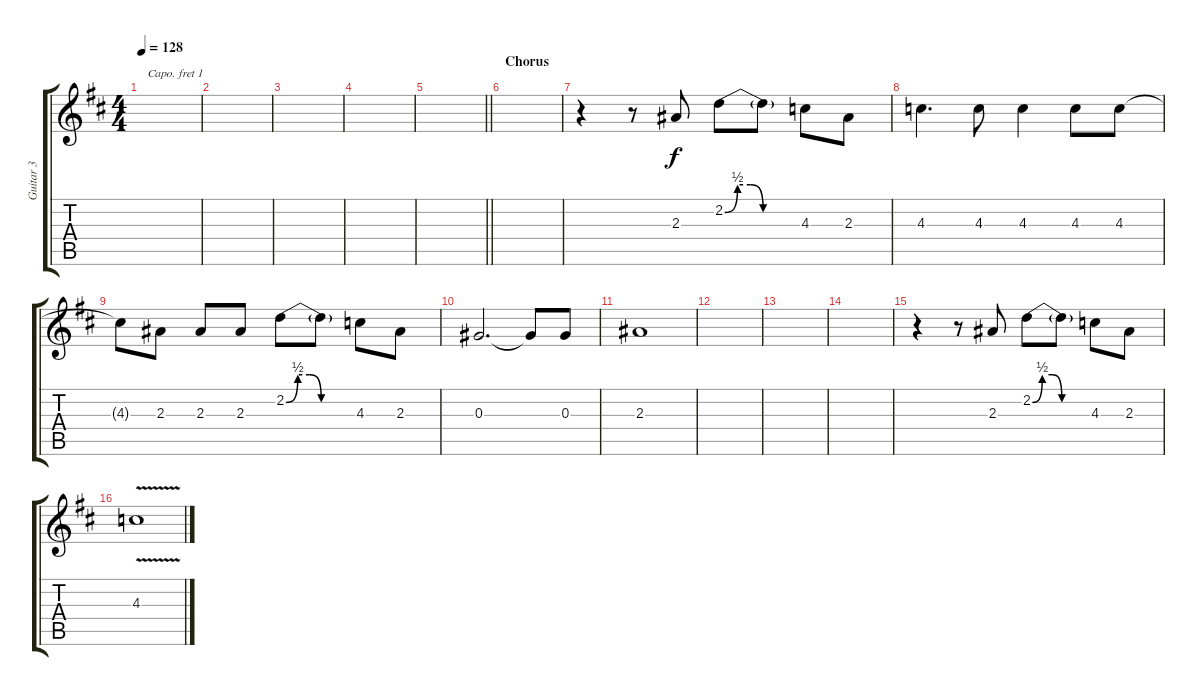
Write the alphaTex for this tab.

\track ("Guitar 3" "Guitar 3") {instrument distortionguitar}
\staff {score tabs}
\capo 1
\tuning (E4 B3 G3 D3 A2 E2) {hide}
\ts (4 4)
\tempo 128
\clef g2
\ks d
|
|
|
|
\barLineRight lightlight
|
\section ("" "Chorus")
|
r.4 r.8 2.3.8 2.2{be (custom 0 0 10 2 20 2 30 0 60 0)}.8 2.2{t}.8 4.3.8 2.3.8 |
4.3.4{d} 4.3.8 4.3.4 4.3.8 4.3.8 |
4.3{t}.8 2.3.8 2.3.8 2.3.8 2.2{be (custom 0 0 10 2 20 2 30 0 60 0)}.8 2.2{t}.8 4.3.8 2.3.8 |
0.3.2{d} 0.3{t}.8 0.3.8 |
2.3.1 |
|
|
|
r.4 r.8 2.3.8 2.2{be (custom 0 0 10 2 20 2 30 0 60 0)}.8 2.2{t}.8 4.3.8 2.3.8 |
4.3{v}.1
